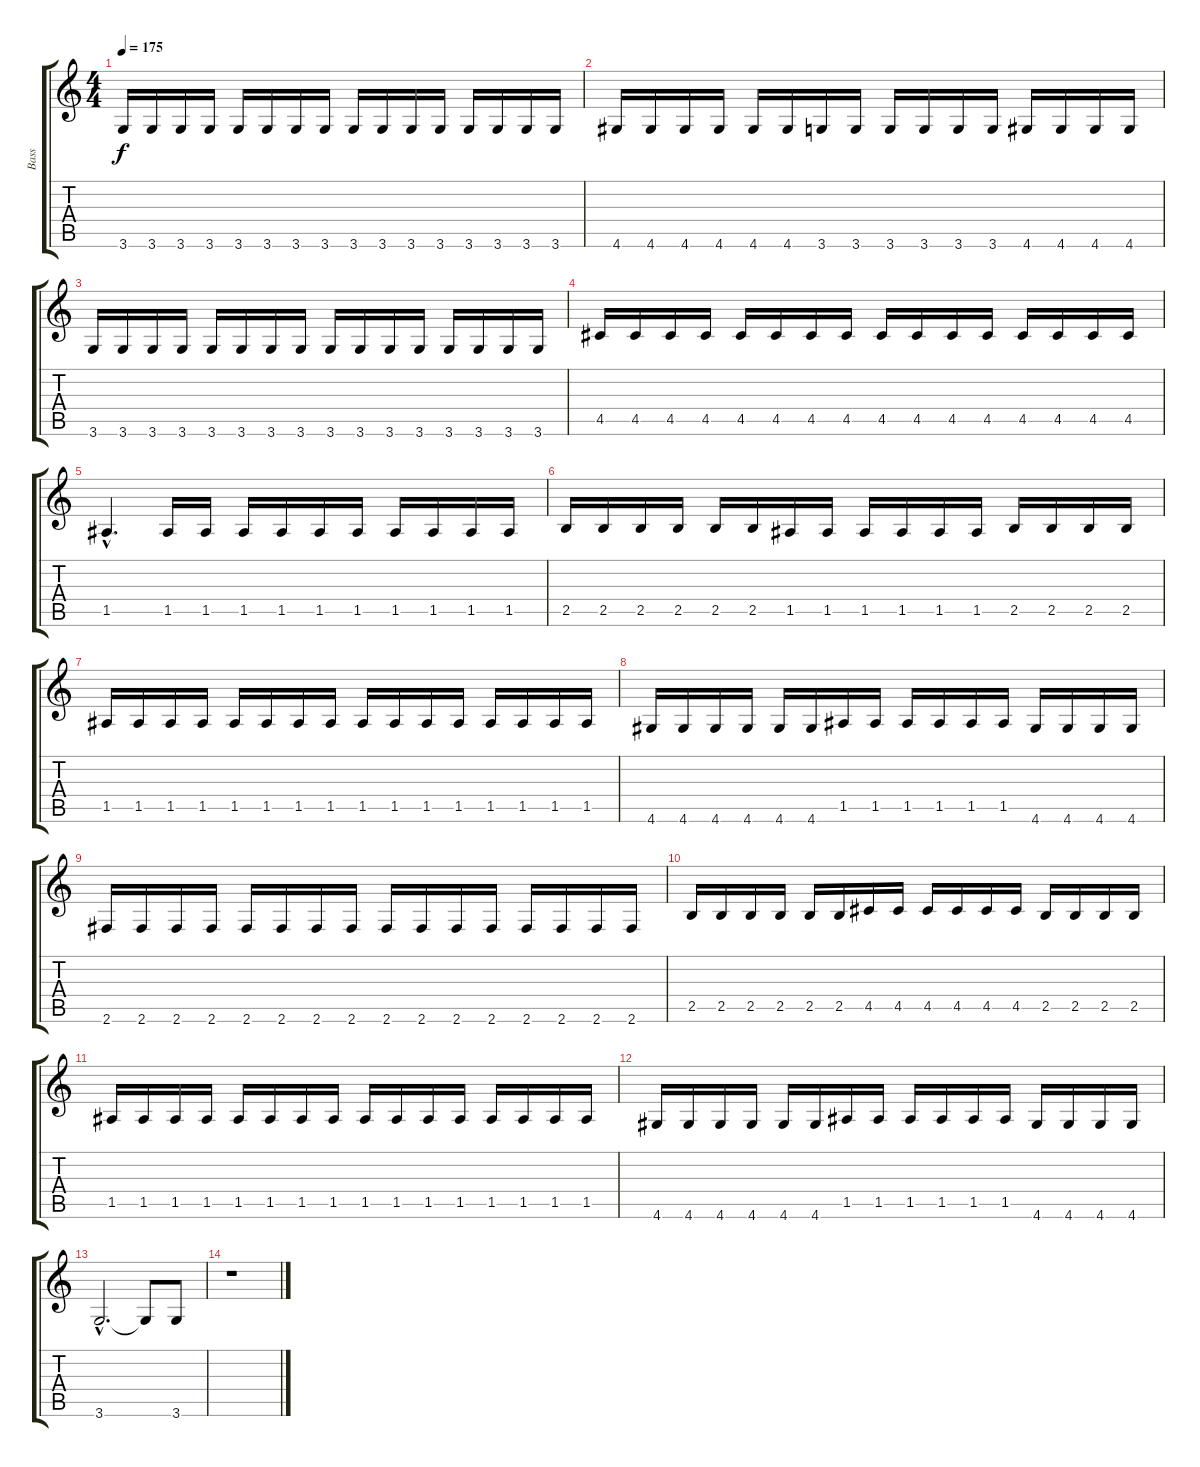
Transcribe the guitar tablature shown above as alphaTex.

\track ("Bass" "Bass") {instrument electricbasspick}
\staff {score tabs}
\tuning (E4 B3 G3 D3 A2 E2) {hide}
\ts (4 4)
\tempo 175
\clef g2
\ks c
3.6.16{dy f} 3.6.16 3.6.16 3.6.16 3.6.16 3.6.16 3.6.16 3.6.16 3.6.16 3.6.16 3.6.16 3.6.16 3.6.16 3.6.16 3.6.16 3.6.16 |
4.6.16 4.6.16 4.6.16 4.6.16 4.6.16 4.6.16 3.6.16 3.6.16 3.6.16 3.6.16 3.6.16 3.6.16 4.6.16 4.6.16 4.6.16 4.6.16 |
3.6.16 3.6.16 3.6.16 3.6.16 3.6.16 3.6.16 3.6.16 3.6.16 3.6.16 3.6.16 3.6.16 3.6.16 3.6.16 3.6.16 3.6.16 3.6.16 |
4.5.16 4.5.16 4.5.16 4.5.16 4.5.16 4.5.16 4.5.16 4.5.16 4.5.16 4.5.16 4.5.16 4.5.16 4.5.16 4.5.16 4.5.16 4.5.16 |
1.5{hac}.4{d} 1.5.16 1.5.16 1.5.16 1.5.16 1.5.16 1.5.16 1.5.16 1.5.16 1.5.16 1.5.16 |
2.5.16 2.5.16 2.5.16 2.5.16 2.5.16 2.5.16 1.5.16 1.5.16 1.5.16 1.5.16 1.5.16 1.5.16 2.5.16 2.5.16 2.5.16 2.5.16 |
1.5.16 1.5.16 1.5.16 1.5.16 1.5.16 1.5.16 1.5.16 1.5.16 1.5.16 1.5.16 1.5.16 1.5.16 1.5.16 1.5.16 1.5.16 1.5.16 |
4.6.16 4.6.16 4.6.16 4.6.16 4.6.16 4.6.16 1.5.16 1.5.16 1.5.16 1.5.16 1.5.16 1.5.16 4.6.16 4.6.16 4.6.16 4.6.16 |
2.6.16 2.6.16 2.6.16 2.6.16 2.6.16 2.6.16 2.6.16 2.6.16 2.6.16 2.6.16 2.6.16 2.6.16 2.6.16 2.6.16 2.6.16 2.6.16 |
2.5.16 2.5.16 2.5.16 2.5.16 2.5.16 2.5.16 4.5.16 4.5.16 4.5.16 4.5.16 4.5.16 4.5.16 2.5.16 2.5.16 2.5.16 2.5.16 |
1.5.16 1.5.16 1.5.16 1.5.16 1.5.16 1.5.16 1.5.16 1.5.16 1.5.16 1.5.16 1.5.16 1.5.16 1.5.16 1.5.16 1.5.16 1.5.16 |
4.6.16 4.6.16 4.6.16 4.6.16 4.6.16 4.6.16 1.5.16 1.5.16 1.5.16 1.5.16 1.5.16 1.5.16 4.6.16 4.6.16 4.6.16 4.6.16 |
3.6{hac}.2{d} 3.6{t}.8 3.6.8 |
r.1
